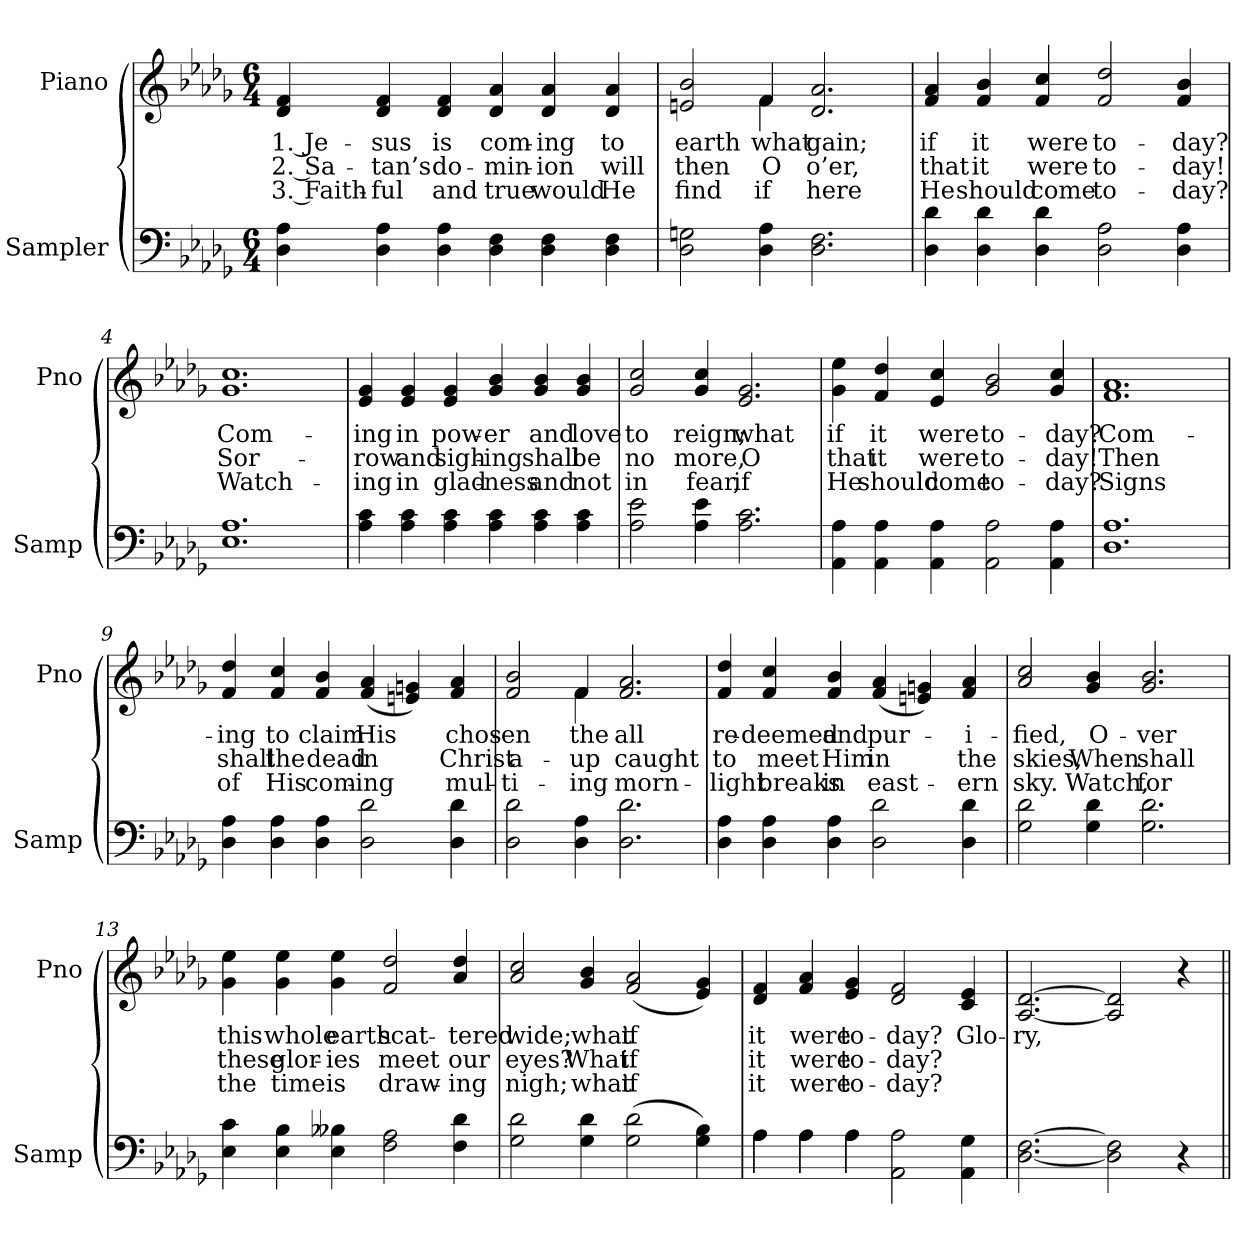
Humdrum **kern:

**kern	**text	**kern	**text	**text	**text
*part2	*part2	*part1	*part1	*part1	*part1
*staff2	*staff2	*staff1	*staff1	*staff1	*staff1
*I"Sampler	*	*I"Piano	*	*	*
*I'Samp	*	*I'Pno	*	*	*
*clefF4	*	*clefG2	*	*	*
*k[b-e-a-d-g-]	*	*k[b-e-a-d-g-]	*	*	*
*D-:	*	*D-:	*	*	*
*M6/4	*	*M6/4	*	*	*
=1	=1	=1	=1	=1	=1
4D-\ 4A-\	.	4d-/ 4f/	1. Je-	2. Sa-	3. Faith-
4D-\ 4A-\	.	4d-/ 4f/	-sus	-tan’s	-ful
4D-\ 4A-\	.	4d-/ 4f/	is	do-	and
4D-\ 4F\	.	4d-/ 4a-/	com-	-min-	true
4D-\ 4F\	.	4d-/ 4a-/	-ing	-ion	would
4D-\ 4F\	.	4d-/ 4a-/	to	will	He
=2	=2	=2	=2	=2	=2
*	*	*^	*	*	*
2D-\ 2Gn\	.	2en/ 2b-/	2ryy	earth	then	find
4D-\ 4A-\	.	4f/	4f	what	O	if
2.D-\ 2.F\	.	2.d-/ 2.a-/	2.ryy	-gain;	o’er,	here
*	*	*v	*v	*	*	*
=3	=3	=3	=3	=3	=3
4D-\ 4d-\	.	4f/ 4a-/	if	that	He
4D-\ 4d-\	.	4f/ 4b-/	it	it	should
4D-\ 4d-\	.	4f/ 4cc/	were	were	come
2D-\ 2A-\	.	2f/ 2dd-/	to-	to-	to-
4D-\ 4A-\	.	4f/ 4b-/	-day?	-day!	-day?
=4	=4	=4	=4	=4	=4
1.E-\ 1.A-\	.	1.g-/ 1.cc/	Com-	Sor-	Watch-
=5	=5	=5	=5	=5	=5
4A-\ 4c\	.	4e-/ 4g-/	-ing	-row	-ing
4A-\ 4c\	.	4e-/ 4g-/	in	and	in
4A-\ 4c\	.	4e-/ 4g-/	pow-	sigh-	glad-
4A-\ 4c\	.	4g-/ 4b-/	-er	-ing	-ness
4A-\ 4c\	.	4g-/ 4b-/	and	shall	and
4A-\ 4c\	.	4g-/ 4b-/	love	be	not
=6	=6	=6	=6	=6	=6
2A-\ 2e-\	.	2g-/ 2cc/	to	no	in
4A-\ 4e-\	.	4g-/ 4cc/	reign;	more,	fear,
2.A-\ 2.c\	.	2.e-/ 2.g-/	what	O	if
=7	=7	=7	=7	=7	=7
4AA-\ 4A-\	.	4g-\ 4ee-\	if	that	He
4AA-\ 4A-\	.	4f/ 4dd-/	it	it	should
4AA-\ 4A-\	.	4e-/ 4cc/	were	were	come
2AA-\ 2A-\	.	2g-/ 2b-/	to-	to-	to-
4AA-\ 4A-\	.	4g-/ 4cc/	-day?	-day!	-day?
=8	=8	=8	=8	=8	=8
1.D-\ 1.A-\	.	1.f/ 1.a-/	Com-	Then	Signs
=9	=9	=9	=9	=9	=9
4D-\ 4A-\	.	4f/ 4dd-/	-ing	shall	of
4D-\ 4A-\	.	4f/ 4cc/	to	the	His
4D-\ 4A-\	.	4f/ 4b-/	claim	dead	com-
2D-\ 2d-\	.	(4f/ 4a-/	His	in	-ing
.	.	4en/ 4gn/)	.	.	.
4D-\ 4d-\	.	4f/ 4a-/	chos-	Christ	mul-
=10	=10	=10	=10	=10	=10
*	*	*^	*	*	*
2D-\ 2d-\	.	2f/ 2b-/	2ryy	-en	a-	-ti-
4D-\ 4A-\	.	4f/	4f	the	up	-ing
2.D-\ 2.d-\	.	2.f/ 2.a-/	2.ryy	all	caught	morn-
*	*	*v	*v	*	*	*
=11	=11	=11	=11	=11	=11
4D-\ 4A-\	.	4f/ 4dd-/	re-	to	light
4D-\ 4A-\	.	4f/ 4cc/	-deemed	meet	breaks
4D-\ 4A-\	.	4f/ 4b-/	and	Him	in
2D-\ 2d-\	.	(4f/ 4a-/	pur-	in	east-
.	.	4en/ 4gn/)	.	.	.
4D-\ 4d-\	.	4f/ 4a-/	-i-	the	-ern
=12	=12	=12	=12	=12	=12
2G-\ 2d-\	.	2a-/ 2cc/	-fied,	skies,	sky.
4G-\ 4d-\	.	4g-/ 4b-/	O-	When	Watch,
2.G-\ 2.d-\	.	2.g-/ 2.b-/	-ver	shall	for
=13	=13	=13	=13	=13	=13
4E-\ 4c\	.	4g- 4ee-	this	these	the
4E-\ 4B-\	.	4g- 4ee-	whole	glor-	time
4E-\ 4B--X\	.	4g- 4ee-	earth	-ies	is
2F\ 2A-\	.	2f/ 2dd-/	scat-	meet	draw-
4F\ 4d-\	.	4a-/ 4dd-/	-tered	our	-ing
=14	=14	=14	=14	=14	=14
2G-\ 2d-\	.	2a-/ 2cc/	wide;	eyes?	nigh;
4G-\ 4d-\	.	4g-/ 4b-/	what	What	what
(2G-\ 2d-\	.	(2f/ 2a-/	if	if	if
4G-\ 4B-\)	.	4e-/ 4g-/)	.	.	.
=15	=15	=15	=15	=15	=15
*^	*	*	*	*	*
4A-\	4A-	.	4d-/ 4f/	it	it	it
4A-\	4A-	.	4f/ 4a-/	were	were	were
4A-\	4A-	.	4e-/ 4g-/	to-	to-	to-
2AA-\ 2A-\	2.ryy	.	2d-/ 2f/	-day?	-day?	-day?
4AA-\ 4G-\	.	.	4c/ 4e-/	Glo-	.	.
*v	*v	*	*	*	*	*
=16	=16	=16	=16	=16	=16
[2.D-\ [2.F\	.	[2.A-/ [2.d-/	-ry,	.	.
2D-\] 2F\]	.	2A-/] 2d-/]	.	.	.
4r	.	4r	.	.	.
=||	=||	=||	=||	=||	=||
*-	*-	*-	*-	*-	*-
